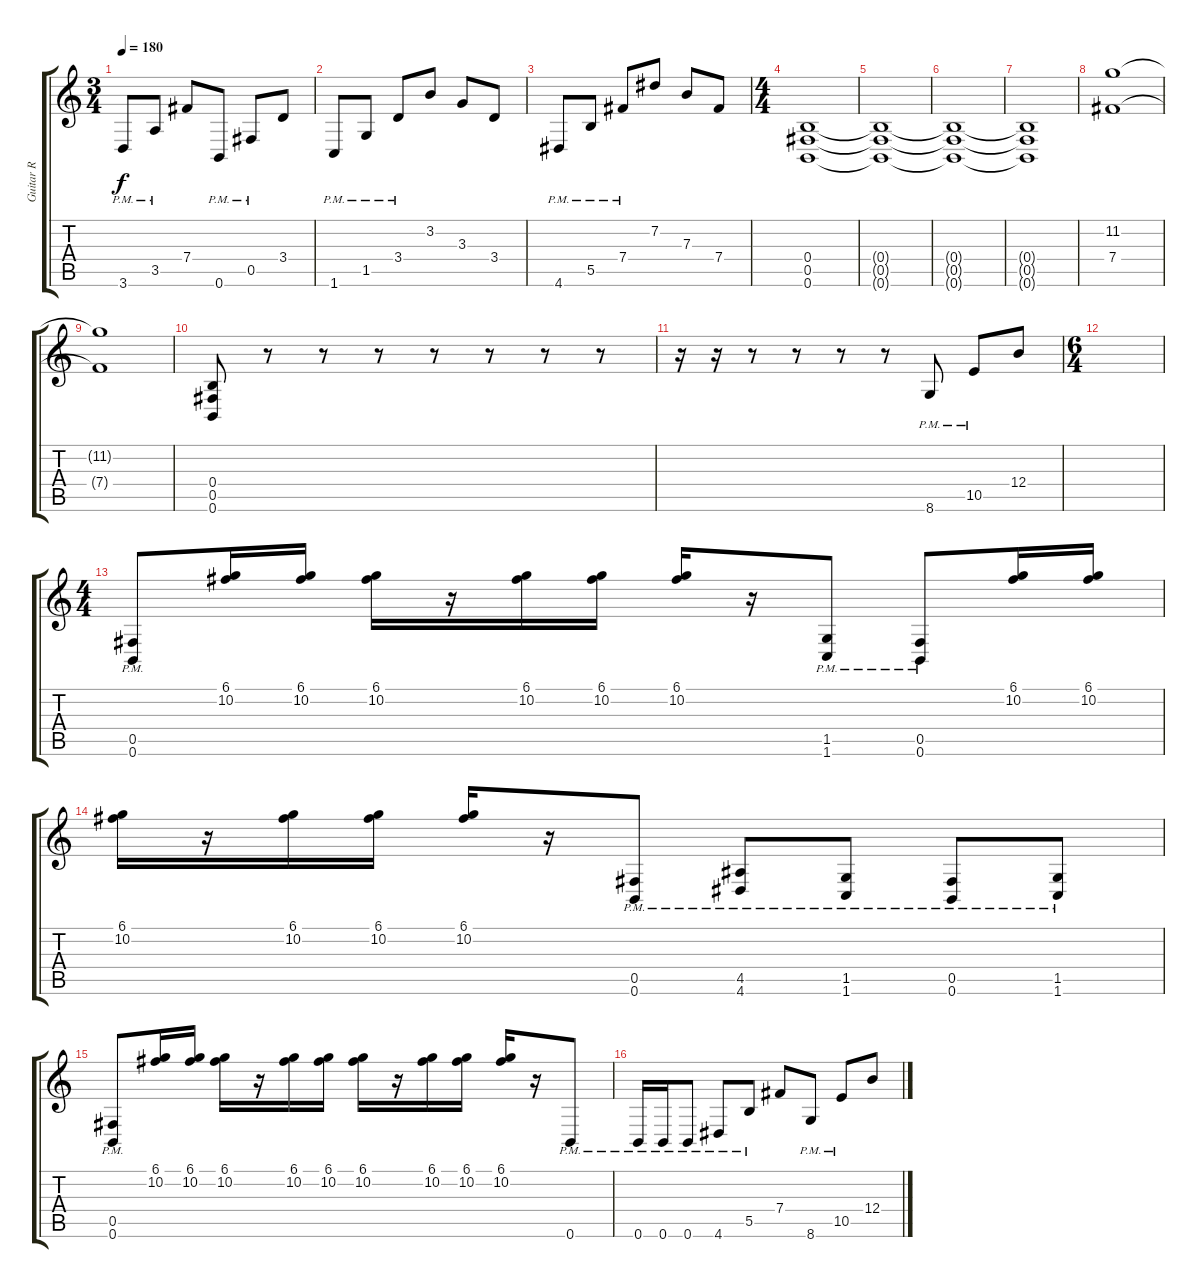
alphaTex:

\track ("Guitar R" "Guitar R") {instrument overdrivenguitar}
\staff {score tabs}
\tuning (Db4 Ab3 E3 B2 Gb2 B1) {hide}
\ts (3 4)
\tempo 180
\clef g2
\ks c
3.6{pm}.8{dy f} 3.5{pm}.8 7.4.8 0.6{pm}.8 0.5{pm}.8 3.4.8 |
1.6{pm}.8 1.5{pm}.8 3.4{pm}.8 3.2.8 3.3.8 3.4.8 |
4.6{pm}.8 5.5{pm}.8 7.4{pm}.8 7.2.8 7.3.8 7.4.8 |
\ts (4 4)
(0.4 0.5 0.6).1 |
(0.4{t} 0.5{t} 0.6{t}).1 |
(0.4{t} 0.5{t} 0.6{t}).1 |
(0.4{t} 0.5{t} 0.6{t}).1 |
(11.2 7.4).1 |
(11.2{t} 7.4{t}).1 |
(0.4 0.5 0.6).8 r.8 r.8 r.8 r.8 r.8 r.8 r.8 |
r.16 r.16 r.8 r.8 r.8 r.8 8.6{pm}.8 10.5{pm}.8 12.4.8 |
\ts (6 4)
|
\ts (4 4)
(0.5{pm} 0.6{pm}).8 (6.1 10.2).16 (6.1 10.2).16 (6.1 10.2).16 r.16 (6.1 10.2).16 (6.1 10.2).16 (6.1 10.2).16 r.16 (1.5{pm} 1.6{pm}).8 (0.5{pm} 0.6{pm}).8 (6.1 10.2).16 (6.1 10.2).16 |
(6.1 10.2).16 r.16 (6.1 10.2).16 (6.1 10.2).16 (6.1 10.2).16 r.16 (0.5{pm} 0.6{pm}).8 (4.5{pm} 4.6{pm}).8 (1.5{pm} 1.6{pm}).8 (0.5{pm} 0.6{pm}).8 (1.5{pm} 1.6{pm}).8 |
(0.5{pm} 0.6{pm}).8 (6.1 10.2).16 (6.1 10.2).16 (6.1 10.2).16 r.16 (6.1 10.2).16 (6.1 10.2).16 (6.1 10.2).16 r.16 (6.1 10.2).16 (6.1 10.2).16 (6.1 10.2).16 r.16 0.6{pm}.8 |
0.6{pm}.16 0.6{pm}.16 0.6{pm}.8 4.6{pm}.8 5.5{pm}.8 7.4.8 8.6{pm}.8 10.5{pm}.8 12.4.8
